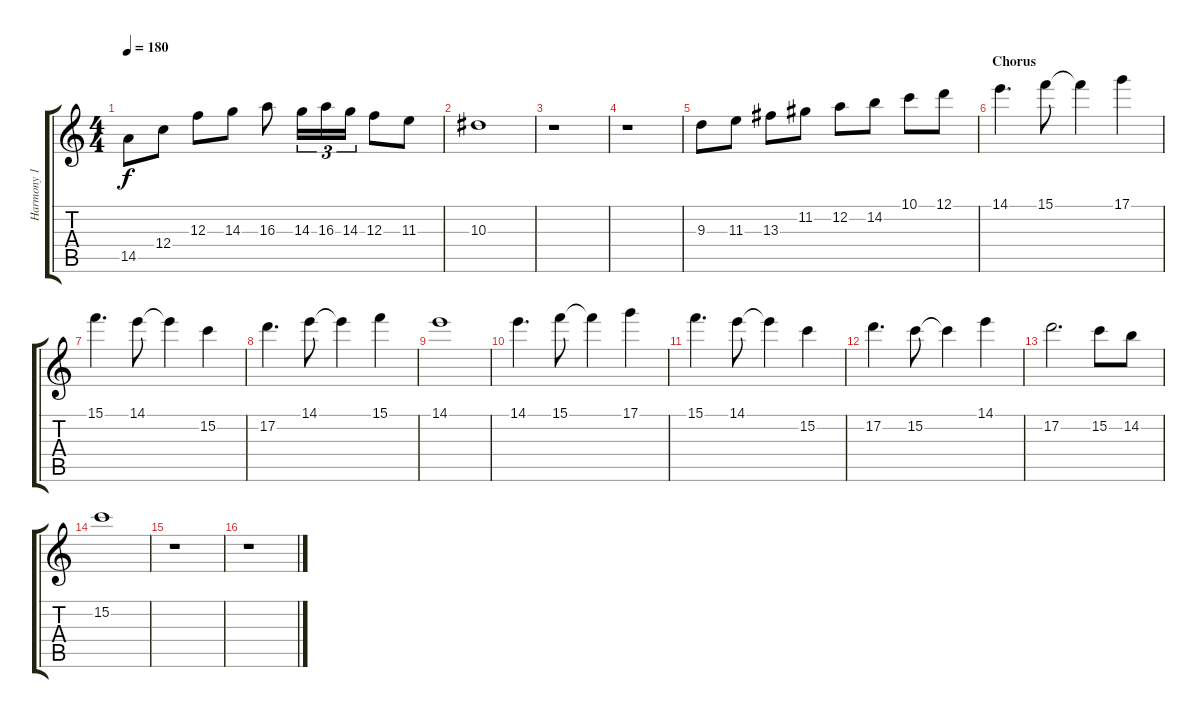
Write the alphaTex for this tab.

\track ("Harmony 1" "Harmony 1") {instrument overdrivenguitar}
\staff {score tabs}
\tuning (D4 A3 F3 C3 G2 C2) {hide}
\ts (4 4)
\tempo 180
\clef g2
\ks aminor
14.5.8{dy f} 12.4.8 12.3.8 14.3.8 16.3.8 14.3.16{tu (3 2)} 16.3.16{tu (3 2)} 14.3.16{tu (3 2)} 12.3.8 11.3.8 |
10.3.1 |
r.1 |
r.1 |
9.3.8 11.3.8 13.3.8 11.2.8 12.2.8 14.2.8 10.1.8 12.1.8 |
\section ("" "Chorus")
14.1.4{d} 15.1.8 15.1{t}.4 17.1.4 |
15.1.4{d} 14.1.8 14.1{t}.4 15.2.4 |
17.2.4{d} 14.1.8 14.1{t}.4 15.1.4 |
14.1.1 |
14.1.4{d} 15.1.8 15.1{t}.4 17.1.4 |
15.1.4{d} 14.1.8 14.1{t}.4 15.2.4 |
17.2.4{d} 15.2.8 15.2{t}.4 14.1.4 |
17.2.2{d} 15.2.8 14.2.8 |
15.2.1 |
r.1 |
r.1
